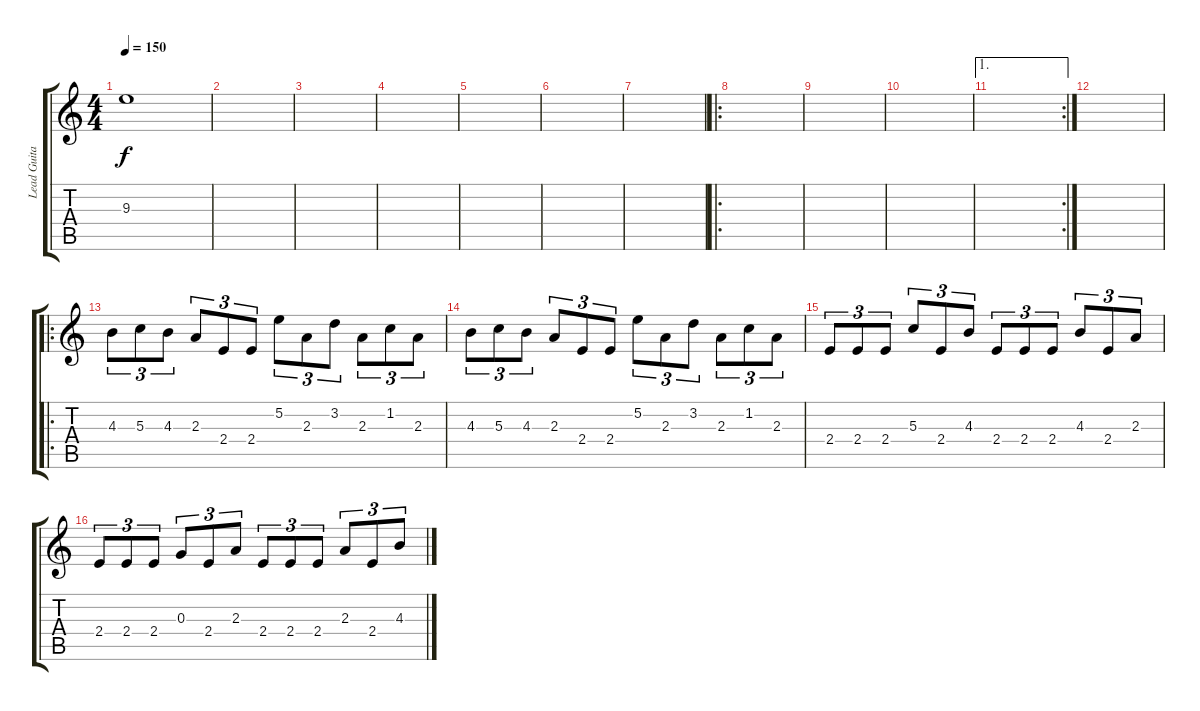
\track ("Lead Guitar" "Lead Guita") {instrument distortionguitar}
\staff {score tabs}
\tuning (E4 B3 G3 D3 A2 D2) {hide}
\ts (4 4)
\tempo 150
\clef g2
\ks c
9.3{t}.1{dy f} |
|
|
|
|
|
|
\ro
|
|
|
\ae 1
\rc 2
|
|
\ro
4.3.8{tu (3 2)} 5.3.8{tu (3 2)} 4.3.8{tu (3 2)} 2.3.8{tu (3 2)} 2.4.8{tu (3 2)} 2.4.8{tu (3 2)} 5.2.8{tu (3 2)} 2.3.8{tu (3 2)} 3.2.8{tu (3 2)} 2.3.8{tu (3 2)} 1.2.8{tu (3 2)} 2.3.8{tu (3 2)} |
4.3.8{tu (3 2)} 5.3.8{tu (3 2)} 4.3.8{tu (3 2)} 2.3.8{tu (3 2)} 2.4.8{tu (3 2)} 2.4.8{tu (3 2)} 5.2.8{tu (3 2)} 2.3.8{tu (3 2)} 3.2.8{tu (3 2)} 2.3.8{tu (3 2)} 1.2.8{tu (3 2)} 2.3.8{tu (3 2)} |
2.4.8{tu (3 2)} 2.4.8{tu (3 2)} 2.4.8{tu (3 2)} 5.3.8{tu (3 2)} 2.4.8{tu (3 2)} 4.3.8{tu (3 2)} 2.4.8{tu (3 2)} 2.4.8{tu (3 2)} 2.4.8{tu (3 2)} 4.3.8{tu (3 2)} 2.4.8{tu (3 2)} 2.3.8{tu (3 2)} |
2.4.8{tu (3 2)} 2.4.8{tu (3 2)} 2.4.8{tu (3 2)} 0.3.8{tu (3 2)} 2.4.8{tu (3 2)} 2.3.8{tu (3 2)} 2.4.8{tu (3 2)} 2.4.8{tu (3 2)} 2.4.8{tu (3 2)} 2.3.8{tu (3 2)} 2.4.8{tu (3 2)} 4.3.8{tu (3 2)}
